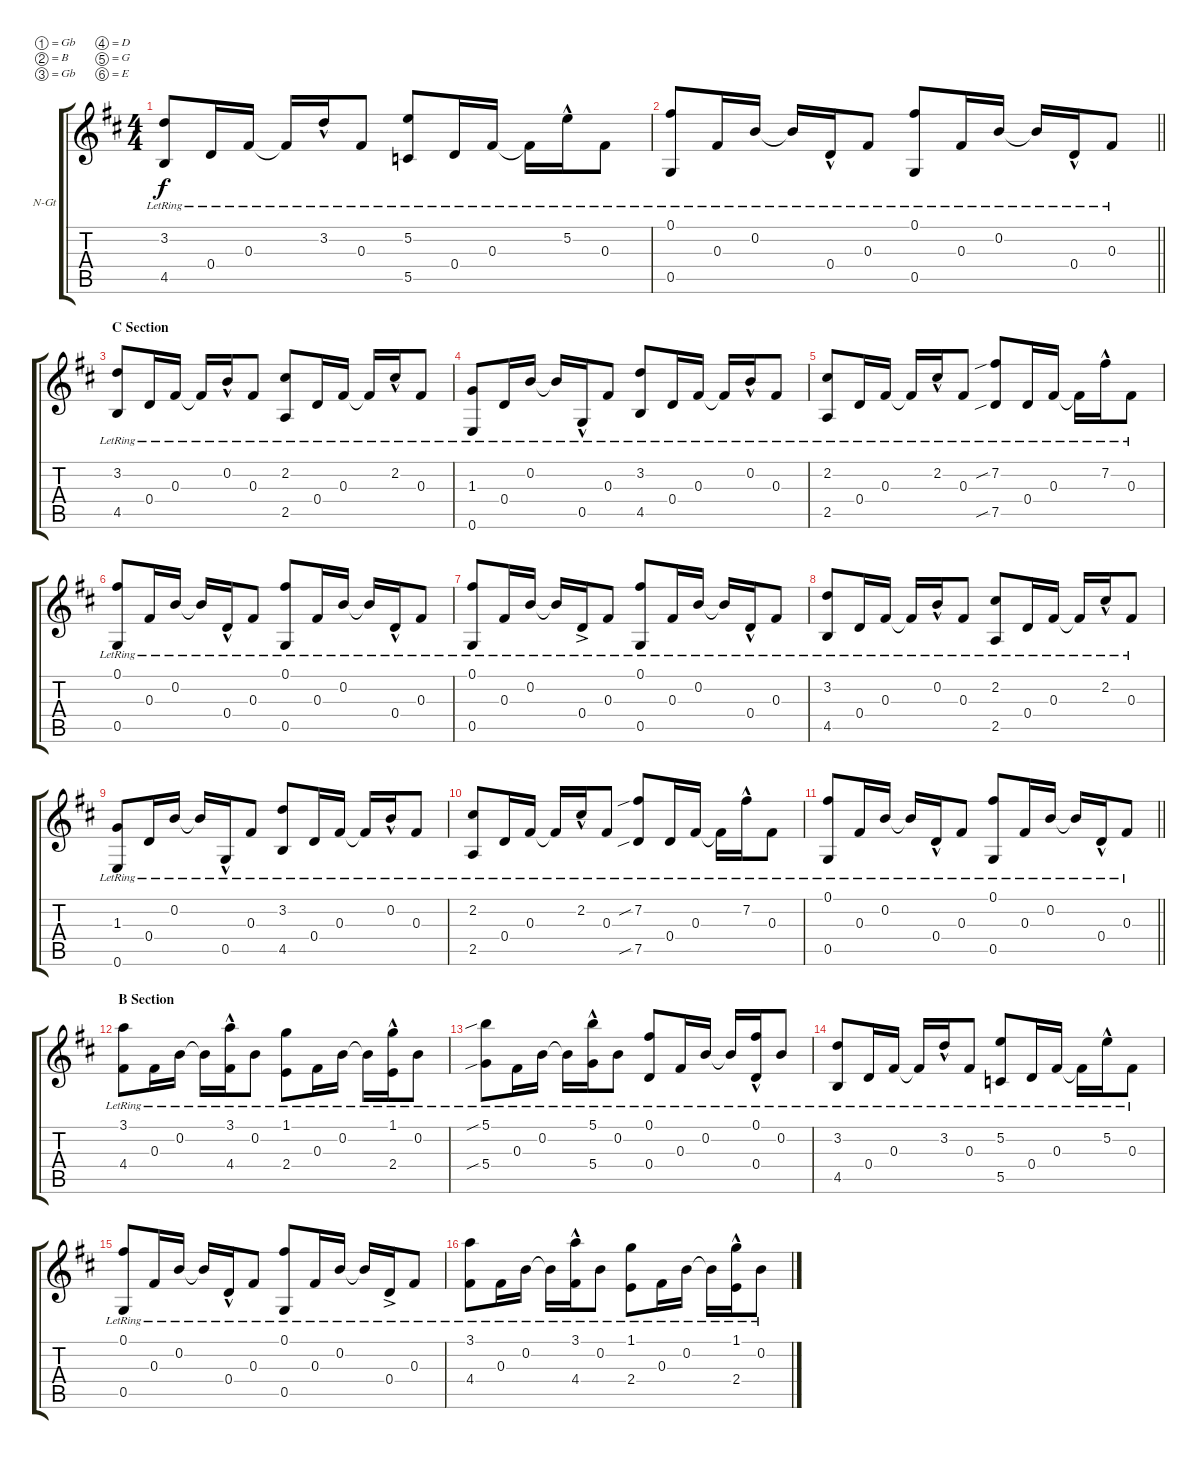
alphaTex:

\bracketExtendMode groupsimilarinstruments
\firstSystemTrackNameOrientation horizontal
\otherSystemsTrackNameOrientation horizontal
\track ("Track 1" "N-Gt") {instrument acousticguitarnylon}
\staff {score tabs}
\tuning (Gb4 B3 Gb3 D3 G2 E2)
\ts (4 4)
\tempo (140 hide)
\clef g2
\ks bminor
(3.2{lr} 4.5{lr}).8{dy f} 0.4{lr}.16 0.3{lr}.16 0.3{lr t}.16 3.2{hac lr}.16 0.3{lr}.8 (5.2{lr} 5.5{lr}).8 0.4{lr}.16 0.3{lr}.16 0.3{lr t}.16 5.2{hac lr}.16 0.3{lr}.8 |
\barLineRight lightlight
(0.1{lr} 0.5{lr}).8 0.3{lr}.16 0.2{lr}.16 0.2{lr t}.16 0.4{hac lr}.16 0.3{lr}.8 (0.1{lr} 0.5{lr}).8 0.3{lr}.16 0.2{lr}.16 0.2{lr t}.16 0.4{hac lr}.16 0.3{lr}.8 |
\section ("" "C Section")
(3.2{lr} 4.5{lr}).8 0.4{lr}.16 0.3{lr}.16 0.3{lr t}.16 0.2{hac lr}.16 0.3{lr}.8 (2.2{lr} 2.5{lr}).8 0.4{lr}.16 0.3{lr}.16 0.3{lr t}.16 2.2{hac lr}.16 0.3{lr}.8 |
(1.3{lr} 0.6{lr}).8 0.4{lr}.16 0.2{lr}.16 0.2{lr t}.16 0.5{hac lr}.16 0.3{lr}.8 (3.2{lr} 4.5{lr}).8 0.4{lr}.16 0.3{lr}.16 0.3{lr t}.16 0.2{hac lr}.16 0.3{lr}.8 |
(2.2{lr} 2.5{lr}).8 0.4{lr}.16 0.3{lr}.16 0.3{lr t}.16 2.2{hac lr}.16 0.3{lr}.8 (7.2{sib lr} 7.5{sib lr}).8 0.4{lr}.16 0.3{lr}.16 0.3{lr t}.16 7.2{hac lr}.16 0.3{lr}.8 |
(0.1{lr} 0.5{lr}).8 0.3{lr}.16 0.2{lr}.16 0.2{lr t}.16 0.4{hac lr}.16 0.3{lr}.8 (0.1{lr} 0.5{lr}).8 0.3{lr}.16 0.2{lr}.16 0.2{lr t}.16 0.4{hac lr}.16 0.3{lr}.8 |
(0.1{lr} 0.5{lr}).8 0.3{lr}.16 0.2{lr}.16 0.2{lr t}.16 0.4{ac lr}.16 0.3{lr}.8 (0.1{lr} 0.5{lr}).8 0.3{lr}.16 0.2{lr}.16 0.2{lr t}.16 0.4{hac lr}.16 0.3{lr}.8 |
(3.2{lr} 4.5{lr}).8 0.4{lr}.16 0.3{lr}.16 0.3{lr t}.16 0.2{hac lr}.16 0.3{lr}.8 (2.2{lr} 2.5{lr}).8 0.4{lr}.16 0.3{lr}.16 0.3{lr t}.16 2.2{hac lr}.16 0.3{lr}.8 |
(1.3{lr} 0.6{lr}).8 0.4{lr}.16 0.2{lr}.16 0.2{lr t}.16 0.5{hac lr}.16 0.3{lr}.8 (3.2{lr} 4.5{lr}).8 0.4{lr}.16 0.3{lr}.16 0.3{lr t}.16 0.2{hac lr}.16 0.3{lr}.8 |
(2.2{lr} 2.5{lr}).8 0.4{lr}.16 0.3{lr}.16 0.3{lr t}.16 2.2{hac lr}.16 0.3{lr}.8 (7.2{sib lr} 7.5{sib lr}).8 0.4{lr}.16 0.3{lr}.16 0.3{lr t}.16 7.2{hac lr}.16 0.3{lr}.8 |
\barLineRight lightlight
(0.1{lr} 0.5{lr}).8 0.3{lr}.16 0.2{lr}.16 0.2{lr t}.16 0.4{hac lr}.16 0.3{lr}.8 (0.1{lr} 0.5{lr}).8 0.3{lr}.16 0.2{lr}.16 0.2{lr t}.16 0.4{hac lr}.16 0.3{lr}.8 |
\section ("" "B Section")
(3.1{lr} 4.4{lr}).8 0.3{lr}.16 0.2{lr}.16 0.2{lr t}.16 (3.1{hac lr} 4.4{lr}).16 0.2{lr}.8 (1.1{lr} 2.4{lr}).8 0.3{lr}.16 0.2{lr}.16 0.2{lr t}.16 (1.1{hac lr} 2.4{lr}).16 0.2{lr}.8 |
(5.1{sib lr} 5.4{sib lr}).8 0.3{lr}.16 0.2{lr}.16 0.2{lr t}.16 (5.1{hac lr} 5.4{lr}).16 0.2{lr}.8 (0.1{lr} 0.4{lr}).8 0.3{lr}.16 0.2{lr}.16 0.2{lr t}.16 (0.1{hac lr} 0.4{lr}).16 0.2{lr}.8 |
(3.2{lr} 4.5{lr}).8 0.4{lr}.16 0.3{lr}.16 0.3{lr t}.16 3.2{hac lr}.16 0.3{lr}.8 (5.2{lr} 5.5{lr}).8 0.4{lr}.16 0.3{lr}.16 0.3{lr t}.16 5.2{hac lr}.16 0.3{lr}.8 |
(0.1{lr} 0.5{lr}).8 0.3{lr}.16 0.2{lr}.16 0.2{lr t}.16 0.4{hac lr}.16 0.3{lr}.8 (0.1{lr} 0.5{lr}).8 0.3{lr}.16 0.2{lr}.16 0.2{lr t}.16 0.4{ac lr}.16 0.3{lr}.8 |
(3.1{lr} 4.4{lr}).8 0.3{lr}.16 0.2{lr}.16 0.2{lr t}.16 (3.1{hac lr} 4.4{lr}).16 0.2{lr}.8 (1.1{lr} 2.4{lr}).8 0.3{lr}.16 0.2{lr}.16 0.2{lr t}.16 (1.1{hac lr} 2.4{lr}).16 0.2{lr}.8
